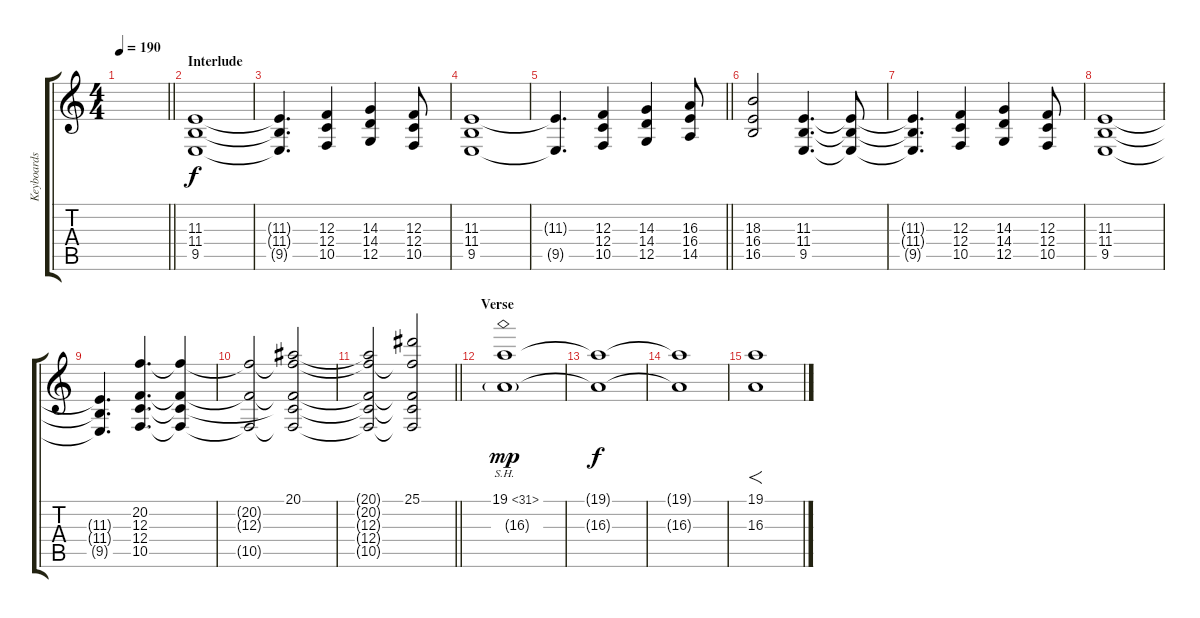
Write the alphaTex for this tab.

\track ("Keyboards I" "Keyboards ") {instrument synthstrings1}
\staff {score tabs}
\tuning (D4 A3 F3 C3 G2 D2) {hide}
\ts (4 4)
\tempo 190
\clef g2
\barLineRight lightlight
\ks c
|
\section ("" "Interlude")
(11.3 11.4 9.5).1{dy f} |
(11.3{t} 11.4{t} 9.5{t}).4{d} (12.3 12.4 10.5).4 (14.3 14.4 12.5).4 (12.3 12.4 10.5).8 |
(11.3 11.4 9.5).1 |
\barLineRight lightlight
(11.3{t} 9.5{t}).4{d} (12.3 12.4 10.5).4 (14.3 14.4 12.5).4 (16.3 16.4 14.5).8 |
\section ("" "")
(18.3 16.4 16.5).2 (11.3 11.4 9.5).4{d} (11.3{t} 11.4{t} 9.5{t}).8 |
(11.3{t} 11.4{t} 9.5{t}).4{d} (12.3 12.4 10.5).4 (14.3 14.4 12.5).4 (12.3 12.4 10.5).8 |
(11.3 11.4 9.5).1 |
(11.3{t} 11.4{t} 9.5{t}).4{d} (20.2 12.3 12.4 10.5).4{d} (20.2{t} 12.3{t} 12.4{t} 10.5{t}).4 |
(20.2{t} 12.3{t} 10.5{t}).2 (20.1 20.2{t} 12.3{t} 12.4{t} 10.5{t}).2 |
\barLineRight lightlight
(20.1{t} 20.2{t} 12.3{t} 12.4{t} 10.5{t}).2 (25.1 20.2{t} 12.3{t} 12.4{t} 10.5{t}).2 |
\section ("" "Verse")
(19.1{sh 12} 16.3{g}).1{dy mp} |
(19.1{t} 16.3{t}).1{dy f} |
(19.1{t} 16.3{t}).1 |
(19.1 16.3).1{f}
